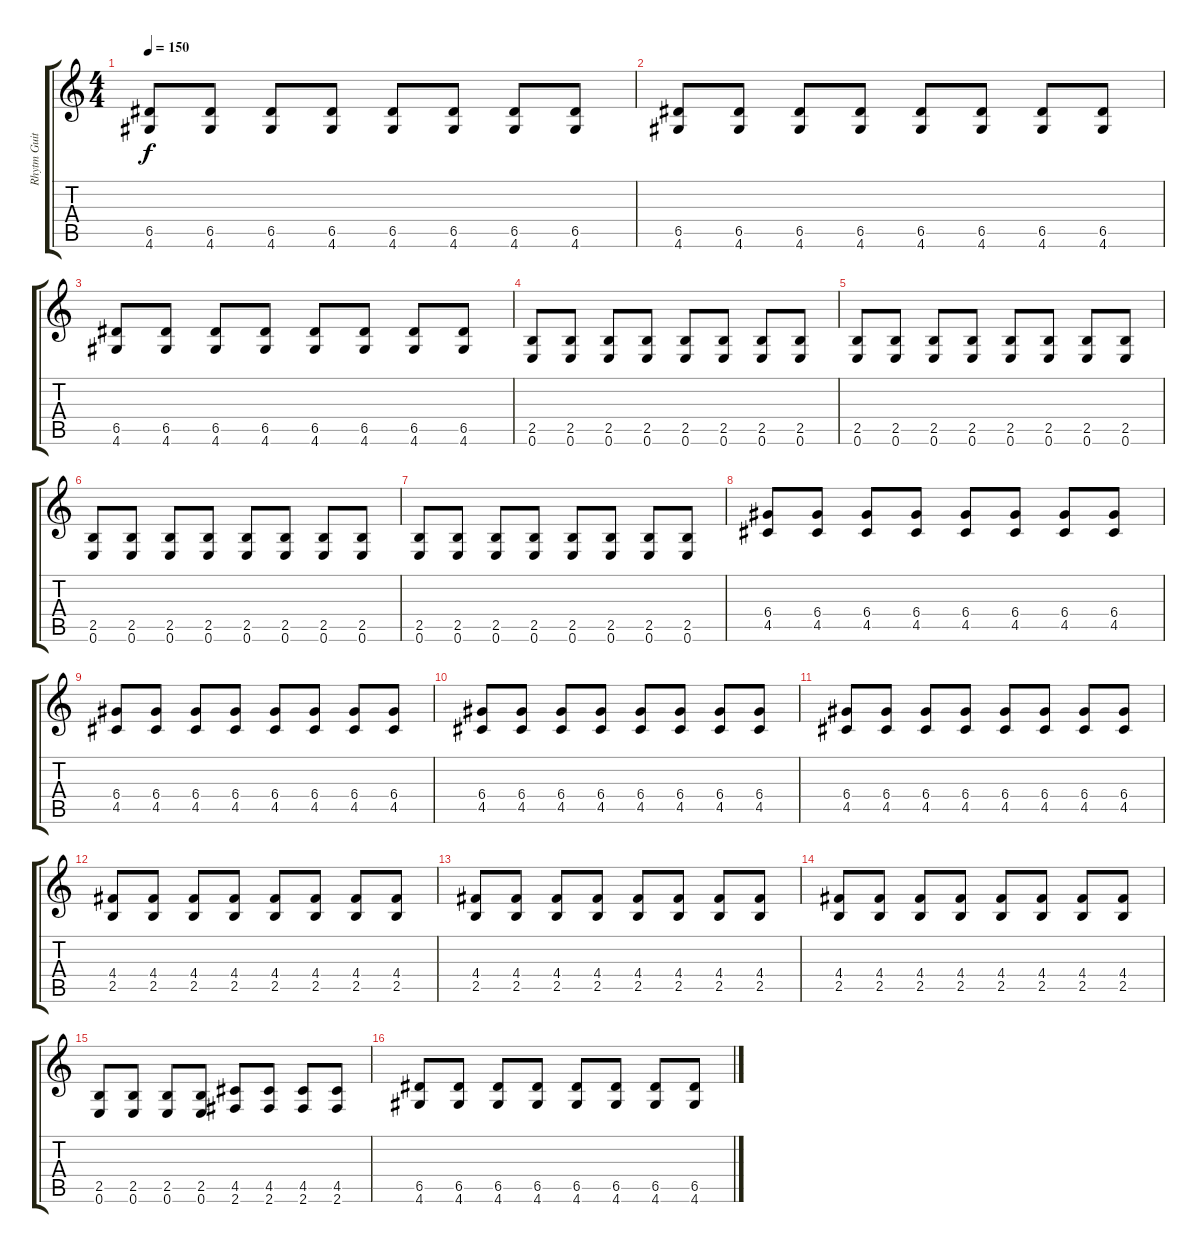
\track ("Rhytm Guitar" "Rhytm Guit") {instrument distortionguitar}
\staff {score tabs}
\tuning (E4 B3 G3 D3 A2 E2) {hide}
\ts (4 4)
\tempo 150
\clef g2
\ks c
(6.5 4.6).8{dy f} (6.5 4.6).8 (6.5 4.6).8 (6.5 4.6).8 (6.5 4.6).8 (6.5 4.6).8 (6.5 4.6).8 (6.5 4.6).8 |
(6.5 4.6).8 (6.5 4.6).8 (6.5 4.6).8 (6.5 4.6).8 (6.5 4.6).8 (6.5 4.6).8 (6.5 4.6).8 (6.5 4.6).8 |
(6.5 4.6).8 (6.5 4.6).8 (6.5 4.6).8 (6.5 4.6).8 (6.5 4.6).8 (6.5 4.6).8 (6.5 4.6).8 (6.5 4.6).8 |
(2.5 0.6).8 (2.5 0.6).8 (2.5 0.6).8 (2.5 0.6).8 (2.5 0.6).8 (2.5 0.6).8 (2.5 0.6).8 (2.5 0.6).8 |
(2.5 0.6).8 (2.5 0.6).8 (2.5 0.6).8 (2.5 0.6).8 (2.5 0.6).8 (2.5 0.6).8 (2.5 0.6).8 (2.5 0.6).8 |
(2.5 0.6).8 (2.5 0.6).8 (2.5 0.6).8 (2.5 0.6).8 (2.5 0.6).8 (2.5 0.6).8 (2.5 0.6).8 (2.5 0.6).8 |
(2.5 0.6).8 (2.5 0.6).8 (2.5 0.6).8 (2.5 0.6).8 (2.5 0.6).8 (2.5 0.6).8 (2.5 0.6).8 (2.5 0.6).8 |
(6.4 4.5).8 (6.4 4.5).8 (6.4 4.5).8 (6.4 4.5).8 (6.4 4.5).8 (6.4 4.5).8 (6.4 4.5).8 (6.4 4.5).8 |
(6.4 4.5).8 (6.4 4.5).8 (6.4 4.5).8 (6.4 4.5).8 (6.4 4.5).8 (6.4 4.5).8 (6.4 4.5).8 (6.4 4.5).8 |
(6.4 4.5).8 (6.4 4.5).8 (6.4 4.5).8 (6.4 4.5).8 (6.4 4.5).8 (6.4 4.5).8 (6.4 4.5).8 (6.4 4.5).8 |
(6.4 4.5).8 (6.4 4.5).8 (6.4 4.5).8 (6.4 4.5).8 (6.4 4.5).8 (6.4 4.5).8 (6.4 4.5).8 (6.4 4.5).8 |
(4.4 2.5).8 (4.4 2.5).8 (4.4 2.5).8 (4.4 2.5).8 (4.4 2.5).8 (4.4 2.5).8 (4.4 2.5).8 (4.4 2.5).8 |
(4.4 2.5).8 (4.4 2.5).8 (4.4 2.5).8 (4.4 2.5).8 (4.4 2.5).8 (4.4 2.5).8 (4.4 2.5).8 (4.4 2.5).8 |
(4.4 2.5).8 (4.4 2.5).8 (4.4 2.5).8 (4.4 2.5).8 (4.4 2.5).8 (4.4 2.5).8 (4.4 2.5).8 (4.4 2.5).8 |
(2.5 0.6).8 (2.5 0.6).8 (2.5 0.6).8 (2.5 0.6).8 (4.5 2.6).8 (4.5 2.6).8 (4.5 2.6).8 (4.5 2.6).8 |
(6.5 4.6).8 (6.5 4.6).8 (6.5 4.6).8 (6.5 4.6).8 (6.5 4.6).8 (6.5 4.6).8 (6.5 4.6).8 (6.5 4.6).8
